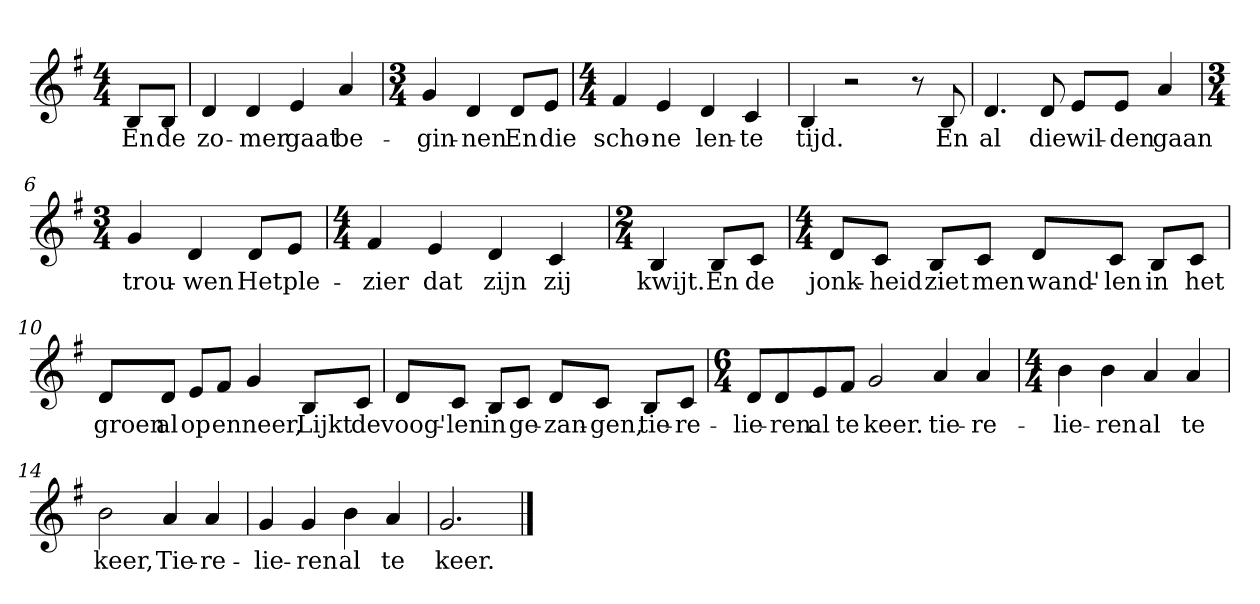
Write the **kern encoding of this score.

**kern	**text
*part1	*part1
*staff1	*staff1
*clefG2	*
*k[f#]	*
*G:	*
*M4/4	*
*MM120	*
=	=
8B/L	En
8B/J	de
=1	=1
4d	zo-
4d	-mer
4e	gaat
4a	be-
=2	=2
*M3/4	*
4g	-gin-
4d	-nen
8d/L	En
8e/J	die
=3	=3
*M4/4	*
4f#	scho-
4e	-ne
4d	len-
4c	-te
=4	=4
4B	tijd.
2r	.
8r	.
8B	En
=5	=5
4.d	al
8d	die
8e/L	wil-
8e/J	-den
4a	gaan
=6	=6
*M3/4	*
4g	trou-
4d	-wen
8d/L	Het
8e/J	ple-
=7	=7
*M4/4	*
4f#	-zier
4e	dat
4d	zijn
4c	zij
=8	=8
*M2/4	*
4B	kwijt.
8B/L	En
8c/J	de
=9	=9
*M4/4	*
8d/L	jonk-
8c/J	-heid
8B/L	ziet
8c/J	men
8d/L	wand'-
8c/J	-len
8B/L	in
8c/J	het
=10	=10
8d/L	groen
8d/J	al
8e/L	op
8f#/J	en
4g	neer,
8B/L	Lijkt
8c/J	de
=11	=11
8d/L	voog'-
8c/J	-len
8B/L	in
8c/J	ge-
8d/L	-zan-
8c/J	-gen,
8B/L	tie-
8c/J	-re-
=12	=12
*M6/4	*
8d/L	-lie-
8d/	-ren
8e/	al
8f#/J	te
2g	keer.
4a	tie-
4a	-re-
=13	=13
*M4/4	*
4b	-lie-
4b	-ren
4a	al
4a	te
=14	=14
2b	keer,
4a	Tie-
4a	-re-
=15	=15
4g	-lie-
4g	-ren
4b	al
4a	te
=16	=16
2.g	keer.
==	==
*-	*-
